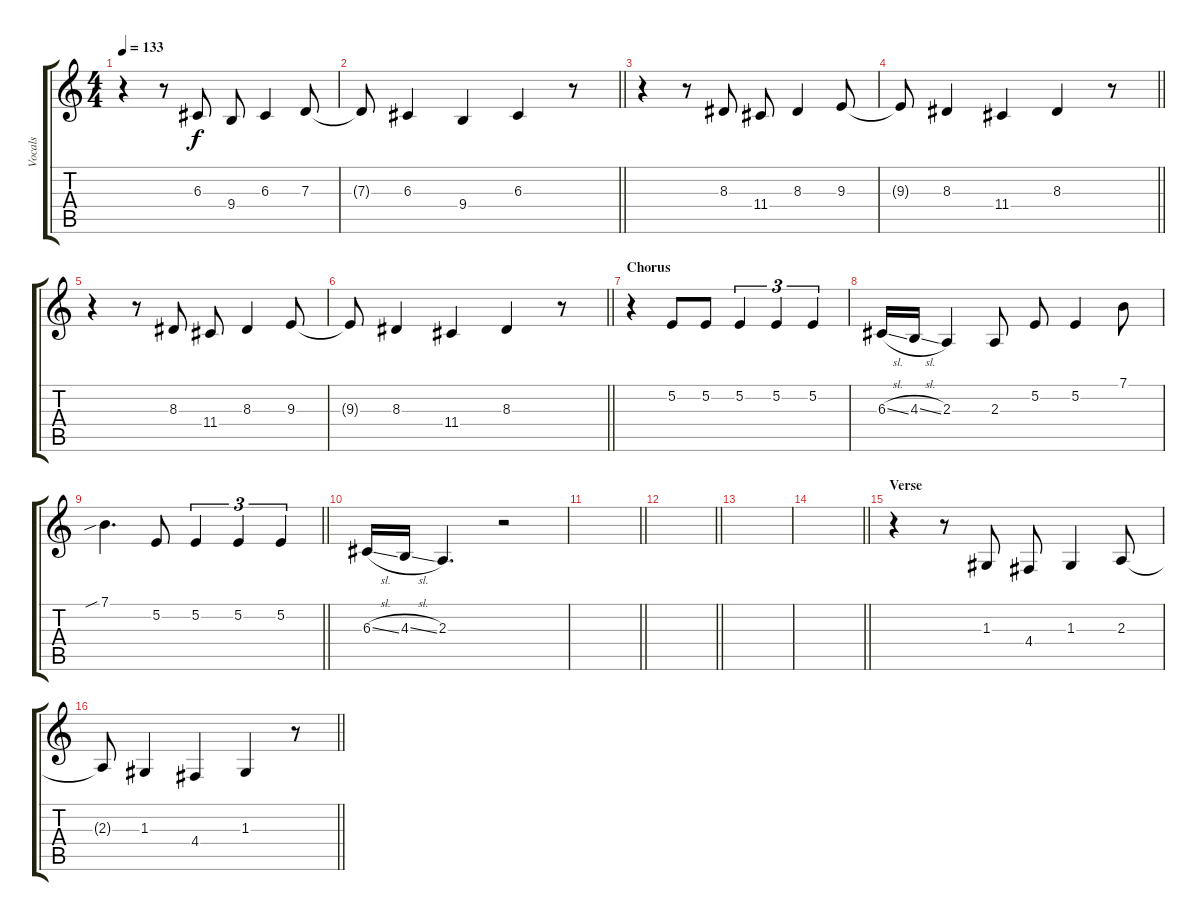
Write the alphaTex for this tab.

\track ("Vocals" "Vocals") {instrument lead1square}
\staff {score tabs}
\tuning (E4 B3 G3 D3 A2 E2) {hide}
\ts (4 4)
\tempo 133
\clef g2
\ks c
r.4{dy f} r.8 6.3.8 9.4.8 6.3.4 7.3.8 |
\barLineRight lightlight
7.3{t}.8 6.3.4 9.4.4 6.3.4 r.8 |
r.4 r.8 8.3.8 11.4.8 8.3.4 9.3.8 |
\barLineRight lightlight
9.3{t}.8 8.3.4 11.4.4 8.3.4 r.8 |
r.4 r.8 8.3.8 11.4.8 8.3.4 9.3.8 |
\barLineRight lightlight
9.3{t}.8 8.3.4 11.4.4 8.3.4 r.8 |
\section ("" "Chorus")
r.4 5.2.8 5.2.8 5.2.4{tu (3 2)} 5.2.4{tu (3 2)} 5.2.4{tu (3 2)} |
6.3{sl}.16 4.3{sl}.16 2.3.4 2.3.8 5.2.8 5.2.4 7.1.8 |
\barLineRight lightlight
7.1{sib}.4{d} 5.2.8 5.2.4{tu (3 2)} 5.2.4{tu (3 2)} 5.2.4{tu (3 2)} |
6.3{sl}.16 4.3{sl}.16 2.3.4{d} r.2 |
\barLineRight lightlight
|
\barLineRight lightlight
|
|
\barLineRight lightlight
|
\section ("" "Verse")
r.4 r.8 1.3.8 4.4.8 1.3.4 2.3.8 |
\barLineRight lightlight
2.3{t}.8 1.3.4 4.4.4 1.3.4 r.8
